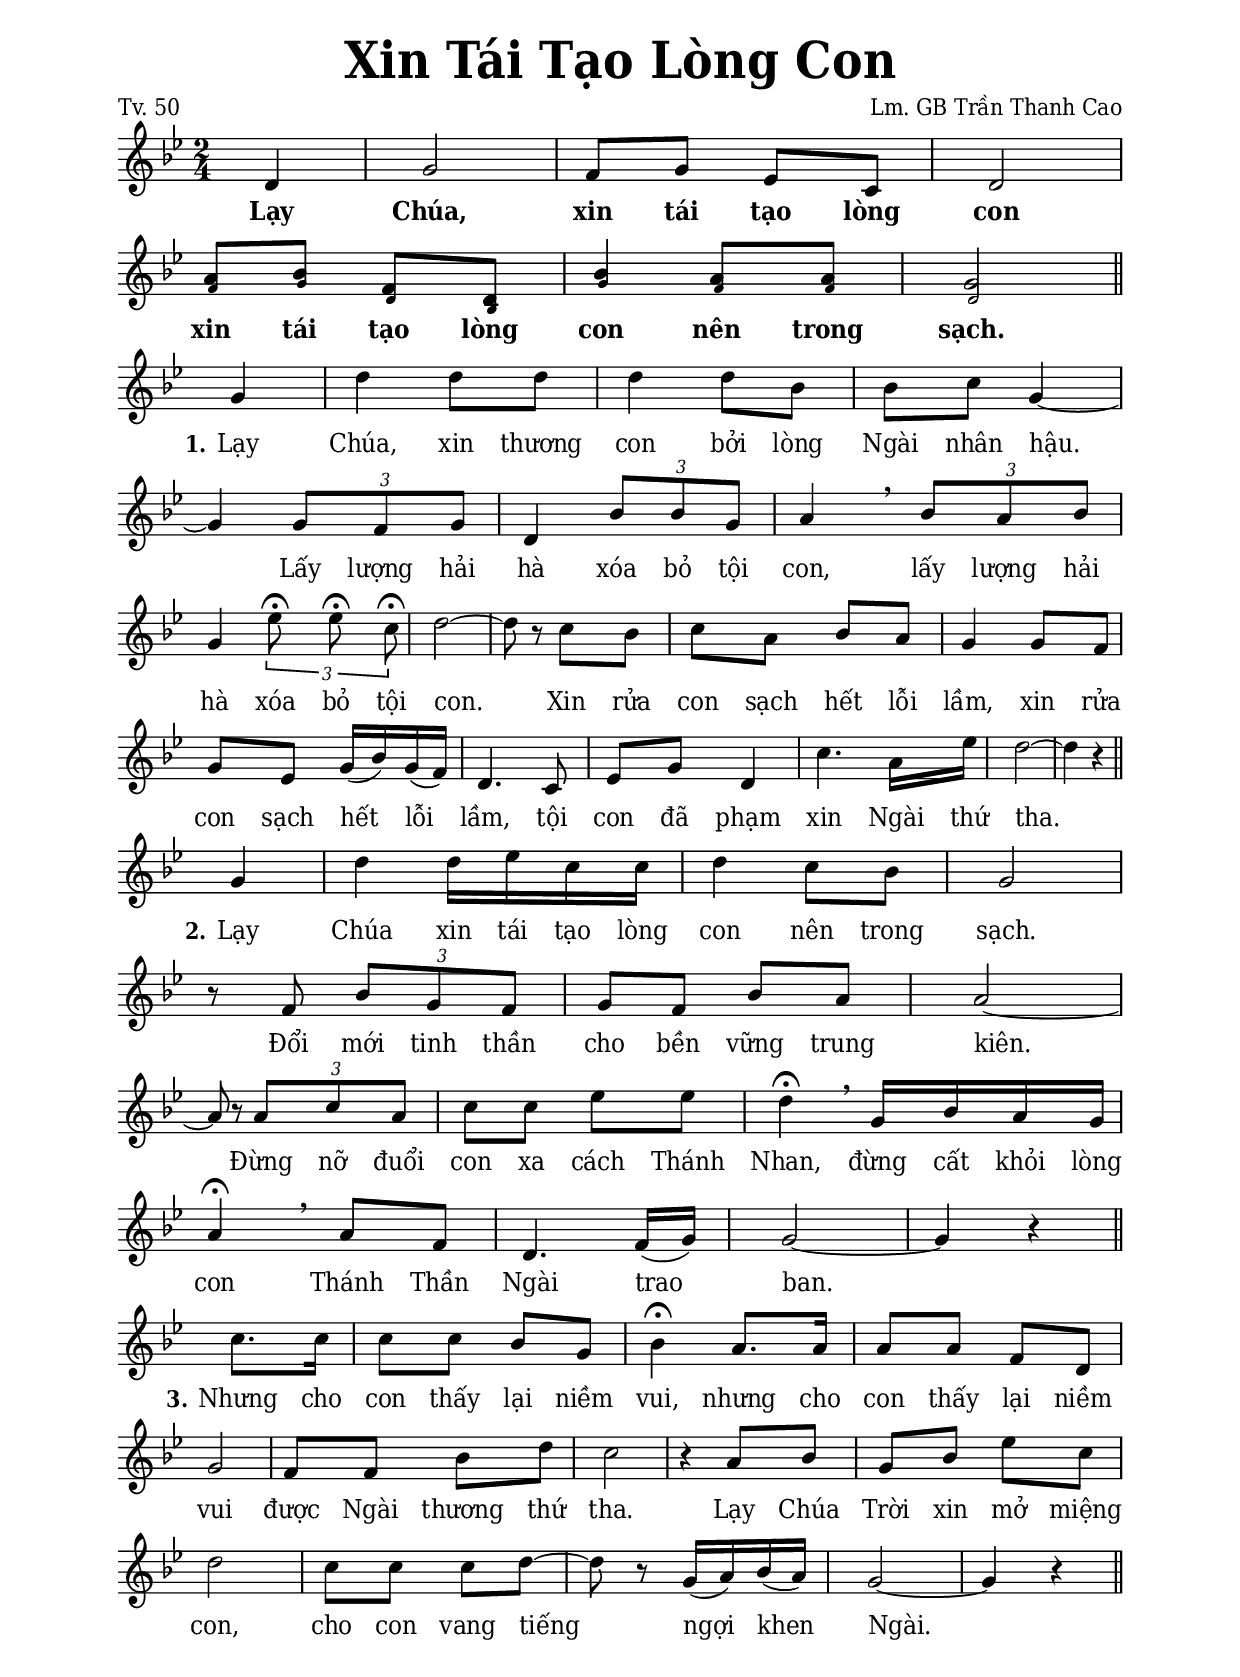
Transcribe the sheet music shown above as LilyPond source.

% Cài đặt chung
\version "2.22.1"
\include "english.ly"

\header {
  title = \markup { \fontsize #3 "Xin Tái Tạo Lòng Con" }
  poet = "Tv. 50"
  composer = "Lm. GB Trần Thanh Cao"
  %arranger = " "
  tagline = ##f
}

% Nhạc điệp khúc
nhacDiepKhucSop = \relative c' {
  <>^\markup { \halign #45 " " }
  \partial 4 d4 |
  g2 |
  f8 g ef c |
  d2 |
  a'8 bf f d |
  bf'4 a8 a |
  g2 \bar "||"
}

nhacDiepKhucBas = \relative c' {
  \skip 4
  \skip 2
  \skip 2
  \skip 2
  f8 g d bf |
  g'4 f8 f |
  d2
}

% Nhạc phiên khúc
nhacPhienKhucMot = \relative c'' {
  \partial 4 g4 |
  d' d8 d |
  d4 d8 bf |
  bf c g4 ~ |
  g \tuplet 3/2 { g8 f g } |
  d4 \tuplet 3/2 { bf'8 bf g } |
  a4 \breathe \tuplet 3/2 { bf8 a bf } |
  \autoBeamOff
  g4 \tuplet 3/2 { ef'8 \fermata ef \fermata c \fermata } |
  \autoBeamOn
  d2 ~ |
  d8 r c bf |
  c a bf a |
  g4 g8 f |
  g ef g16 (bf) g (f) |
  d4. c8 |
  ef8 g d4 |
  c'4. a16 ef' |
  d2 ~ |
  d4 r \bar "||"
}

nhacPhienKhucHai = \relative c'' {
  \partial 4 g4 |
  d'4 d16 ef c c |
  d4 c8 bf |
  g2 |
  r8 f \tuplet 3/2 { bf8 g f } |
  g f bf a |
  a2 ~ |
  a8 r \tuplet 3/2 { a8 c a } |
  c c ef ef |
  d4 \fermata \breathe g,16 bf a g |
  a4 \fermata \breathe a8 f |
  d4. f16 (g) |
  g2 ~ |
  g4 r \bar "||"
}

nhacPhienKhucBa = \relative c'' {
  \partial 4 c8. c16 |
  c8 c bf g |
  bf4 \fermata a8. a16 |
  a8 a f d |
  g2 |
  f8 f bf d |
  c2 |
  r4 a8 bf |
  g bf ef c |
  d2 |
  c8 c c d ~ |
  d r g,16 (a) bf (a) |
  g2 ~ |
  g4 r \bar "||"
}

% Lời điệp khúc
loiDiepKhuc = \lyricmode {
  Lạy Chúa, xin tái tạo lòng con
  xin tái tạo lòng con nên trong sạch.
}

% Lời phiên khúc
loiPhienKhucMot = \lyricmode {
  \set stanza = #"1."
  Lạy Chúa, xin thương con bởi lòng Ngài nhân hậu.
  Lấy lượng hải hà xóa bỏ tội con,
  lấy lượng hải hà xóa bỏ tội con.
  Xin rửa con sạch hết lỗi lầm,
  xin rửa con sạch hết lỗi lầm,
  tội con đã phạm xin Ngài thứ tha.
}

loiPhienKhucHai = \lyricmode {
  \set stanza = #"2."
  Lạy Chúa xin tái tạo lòng con nên trong sạch.
  Đổi mới tinh thần cho bền vững trung kiên.
  Đừng nỡ đuổi con xa cách Thánh Nhan,
  đừng cất khỏi lòng con Thánh Thần Ngài trao ban.
}

loiPhienKhucBa = \lyricmode {
  \set stanza = #"3."
  Nhưng cho con thấy lại niềm vui,
  nhưng cho con thấy lại niềm vui
  được Ngài thương thứ tha.
  Lạy Chúa Trời xin mở miệng con,
  cho con vang tiếng ngợi khen Ngài.
}


% Dàn trang
\paper {
  #(set-paper-size "a4")
  top-margin = 10\mm
  bottom-margin = 10\mm
  left-margin = 20\mm
  right-margin = 20\mm
  indent = #0
  #(define fonts
    (make-pango-font-tree
      "Deja Vu Serif Condensed"
      "Deja Vu Serif Condensed"
      "Deja Vu Serif Condensed"
      (/ 20 20)))
  page-count = #1
  system-system-spacing = #'((basic-distance . 11)
                             (minimum-distance . 11)
                             (padding . 1))
  score-system-spacing = #'((basic-distance . 11)
                             (minimum-distance . 11)
                             (padding . 1))
  
}

% Thiết lập tông và nhịp
TongNhip = { \key bf \major \time 2/4 }

% Đổi kích thước nốt cho bè phụ
notBePhu =
#(define-music-function (font-size music) (number? ly:music?)
   (for-some-music
     (lambda (m)
       (if (music-is-of-type? m 'rhythmic-event)
           (begin
             (set! (ly:music-property m 'tweaks)
                   (cons `(font-size . ,font-size)
                         (ly:music-property m 'tweaks)))
             #t)
           #f))
     music)
   music)

\score {
  \new ChoirStaff <<
    \new Staff = diepKhuc \with {
        \consists "Merge_rests_engraver"
        %\magnifyStaff #(magstep +1)
        printPartCombineTexts = ##f
      }
      <<
      \new Voice \TongNhip \partCombine 
        \nhacDiepKhucSop
        \notBePhu -3 { \nhacDiepKhucBas }
      \new NullVoice = nhacThamChieu \nhacDiepKhucSop
      \new Lyrics \with {
          \override VerticalAxisGroup.
            nonstaff-relatedstaff-spacing.padding = #1
          \override VerticalAxisGroup.
            nonstaff-unrelatedstaff-spacing.padding = #1
        }
        \lyricsto nhacThamChieu \loiDiepKhuc
      >>
  >>
  \layout {
    \override Lyrics.LyricText.font-series = #'bold
    %\override Lyrics.LyricText.font-size = #+2
    \override Lyrics.LyricSpace.minimum-distance = #5
    \override Score.BarNumber.break-visibility = ##(#f #f #f)
    \override Score.SpacingSpanner.uniform-stretching = ##t
  }
}

\score {
  \new ChoirStaff <<
    \new Staff = phienKhuc \with {
        %\magnifyStaff #(magstep +1)
      }
      <<
      \new Voice = beSop {
        \TongNhip \nhacPhienKhucMot
      }
    >>
    \new Lyrics \with {
          \override VerticalAxisGroup.
            nonstaff-relatedstaff-spacing.padding = #1
          \override VerticalAxisGroup.
            nonstaff-unrelatedstaff-spacing.padding = #1
        }
        \lyricsto beSop \loiPhienKhucMot
  >>
  \layout {
    \override Staff.TimeSignature.transparent = ##t
    %\override Lyrics.LyricText.font-size = #+2
    \override Lyrics.LyricSpace.minimum-distance = #2.5
    \override Score.BarNumber.break-visibility = ##(#f #f #f)
    \override Score.SpacingSpanner.uniform-stretching = ##t
  }
}

\score {
  \new ChoirStaff <<
    \new Staff = phienKhuc \with {
        %\magnifyStaff #(magstep +1)
      }
      <<
      \new Voice = beSop {
        \TongNhip \nhacPhienKhucHai
      }
    >>
    \new Lyrics \with {
          \override VerticalAxisGroup.
            nonstaff-relatedstaff-spacing.padding = #1.2
          \override VerticalAxisGroup.
            nonstaff-unrelatedstaff-spacing.padding = #1
        }
        \lyricsto beSop \loiPhienKhucHai
  >>
  \layout {
    \override Staff.TimeSignature.transparent = ##t
    %\override Lyrics.LyricText.font-size = #+2
    \override Lyrics.LyricSpace.minimum-distance = #2.5
    \override Score.BarNumber.break-visibility = ##(#f #f #f)
    \override Score.SpacingSpanner.uniform-stretching = ##t
  }
}

\score {
  \new ChoirStaff <<
    \new Staff = phienKhuc \with {
        %\magnifyStaff #(magstep +1)
      }
      <<
      \new Voice = beSop {
        \TongNhip \nhacPhienKhucBa
      }
    >>
    \new Lyrics \with {
          \override VerticalAxisGroup.
            nonstaff-relatedstaff-spacing.padding = #1
          \override VerticalAxisGroup.
            nonstaff-unrelatedstaff-spacing.padding = #1
        }
        \lyricsto beSop \loiPhienKhucBa
  >>
  \layout {
    \override Staff.TimeSignature.transparent = ##t
    %\override Lyrics.LyricText.font-size = #+2
    \override Lyrics.LyricSpace.minimum-distance = #2.2
    \override Score.BarNumber.break-visibility = ##(#f #f #f)
    \override Score.SpacingSpanner.uniform-stretching = ##t
  }
}
